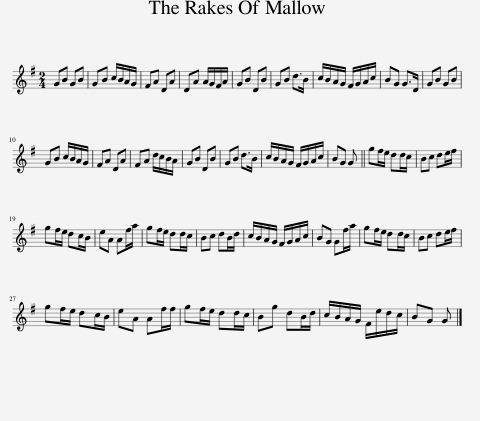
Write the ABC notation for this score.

X:1
L:1/8
M:2/4
I:linebreak $
K:G
V:1 treble
V:1
 GB GB | GB c/B/A/G/ | FA DA | DA A/G/F/A/ | GB DB | %5
 GB d>B | c/B/A/G/ F/G/A/c/ | BG G>D | GB GB |$ GB c/B/A/G/ | %10
 FA DA | FA d/c/B/A/ | GB DB | GB d>B | c/B/A/G/ F/G/A/c/ | %15
 BG G || gf/e/ dd/c/ | Bc de/f/ |$ gf/e/ dc/B/ | eA Af/a/ | %20
 gf/e/ dd/c/ | Bc dB/d/ | c/B/A/G/ F/G/A/c/ | BG Gf/a/ | gf/e/ dd/c/ | %25
 Bc de/f/ |$ gf/e/ dc/B/ | eA Af/f/ | gf/e/ dd/c/ | Bg dB/d/ | %30
 c/B/A/G/ F/e/d/c/ | BG G |] %32
